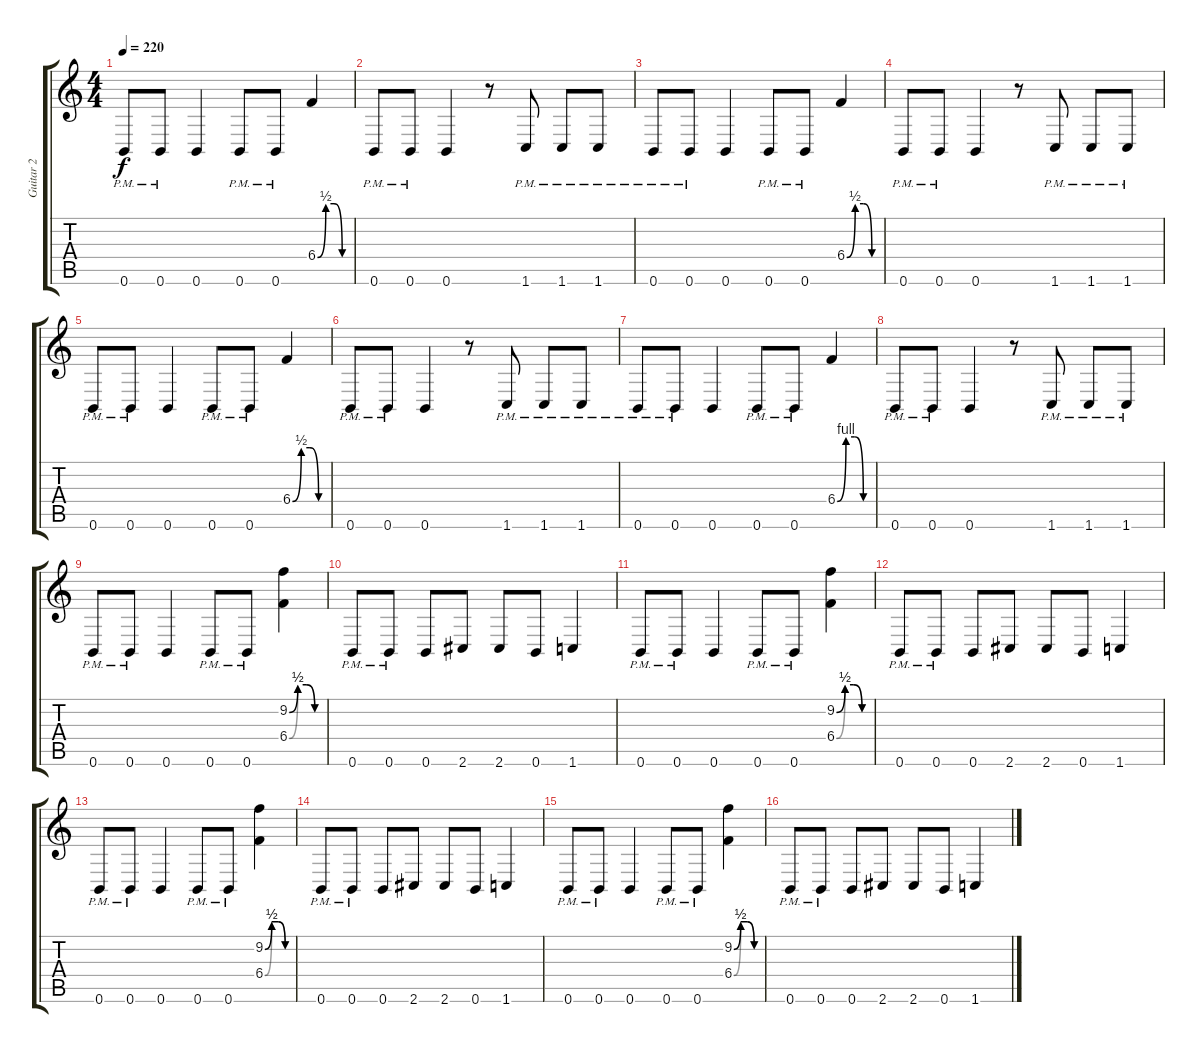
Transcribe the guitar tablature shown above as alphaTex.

\track ("Guitar 2" "Guitar 2") {instrument distortionguitar}
\staff {score tabs}
\tuning (Db4 Ab3 E3 B2 Gb2 B1) {hide}
\ts (4 4)
\tempo 220
\clef g2
\ks c
0.6{pm}.8{dy f} 0.6{pm}.8 0.6.4 0.6{pm}.8 0.6{pm}.8 6.4{be (custom 0 0 15 2 30 2 45 0 60 0)}.4 |
0.6{pm}.8 0.6{pm}.8 0.6.4 r.8 1.6{pm}.8 1.6{pm}.8 1.6{pm}.8 |
0.6{pm}.8 0.6{pm}.8 0.6.4 0.6{pm}.8 0.6{pm}.8 6.4{be (custom 0 0 15 2 30 2 45 0 60 0)}.4 |
0.6{pm}.8 0.6{pm}.8 0.6.4 r.8 1.6{pm}.8 1.6{pm}.8 1.6{pm}.8 |
0.6{pm}.8 0.6{pm}.8 0.6.4 0.6{pm}.8 0.6{pm}.8 6.4{be (custom 0 0 15 2 30 2 45 0 60 0)}.4 |
0.6{pm}.8 0.6{pm}.8 0.6.4 r.8 1.6{pm}.8 1.6{pm}.8 1.6{pm}.8 |
0.6{pm}.8 0.6{pm}.8 0.6.4 0.6{pm}.8 0.6{pm}.8 6.4{be (custom 0 0 15 4 30 4 45 0 60 0)}.4 |
0.6{pm}.8 0.6{pm}.8 0.6.4 r.8 1.6{pm}.8 1.6{pm}.8 1.6{pm}.8 |
0.6{pm}.8 0.6{pm}.8 0.6.4 0.6{pm}.8 0.6{pm}.8 (9.2{be (custom 0 0 15 2 30 2 45 0 60 0)} 6.4{be (custom 0 0 15 2 30 2 45 0 60 0)}).4 |
0.6{pm}.8 0.6{pm}.8 0.6.8 2.6.8 2.6.8 0.6.8 1.6.4 |
0.6{pm}.8 0.6{pm}.8 0.6.4 0.6{pm}.8 0.6{pm}.8 (9.2{be (custom 0 0 15 2 30 2 45 0 60 0)} 6.4{be (custom 0 0 15 2 30 2 45 0 60 0)}).4 |
0.6{pm}.8 0.6{pm}.8 0.6.8 2.6.8 2.6.8 0.6.8 1.6.4 |
0.6{pm}.8 0.6{pm}.8 0.6.4 0.6{pm}.8 0.6{pm}.8 (9.2{be (custom 0 0 15 2 30 2 45 0 60 0)} 6.4{be (custom 0 0 15 2 30 2 45 0 60 0)}).4 |
0.6{pm}.8 0.6{pm}.8 0.6.8 2.6.8 2.6.8 0.6.8 1.6.4 |
0.6{pm}.8 0.6{pm}.8 0.6.4 0.6{pm}.8 0.6{pm}.8 (9.2{be (custom 0 0 15 2 30 2 45 0 60 0)} 6.4{be (custom 0 0 15 2 30 2 45 0 60 0)}).4 |
0.6{pm}.8 0.6{pm}.8 0.6.8 2.6.8 2.6.8 0.6.8 1.6.4
